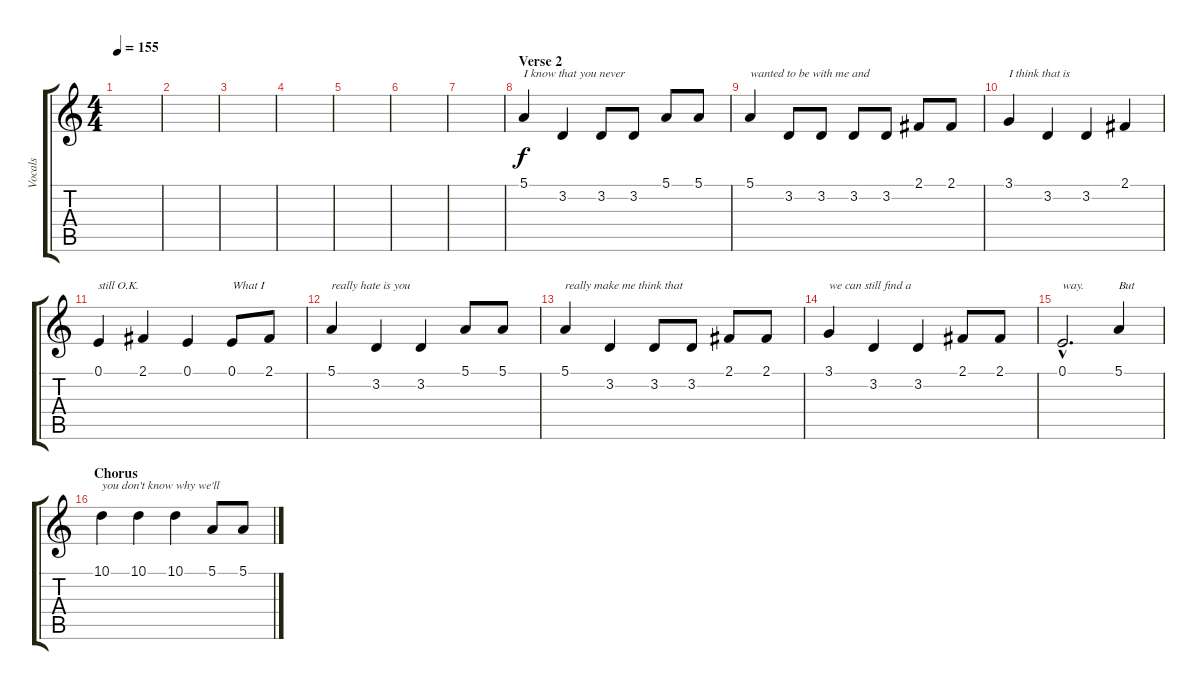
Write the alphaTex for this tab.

\track ("Vocals" "Vocals") {instrument tenorsax}
\staff {score tabs}
\tuning (E4 B3 G3 D3 A2 E2) {hide}
\ts (4 4)
\tempo 155
\clef g2
\ks c
|
|
|
|
|
|
|
\section ("" "Verse 2")
5.1.4{txt "I know that you never"} 3.2.4 3.2.8 3.2.8 5.1.8 5.1.8 |
5.1.4{txt "wanted to be with me and"} 3.2.8 3.2.8 3.2.8 3.2.8 2.1.8 2.1.8 |
3.1.4{txt "I think that is"} 3.2.4 3.2.4 2.1.4 |
0.1.4{txt "still O.K."} 2.1.4 0.1.4 0.1.8{txt "What I"} 2.1.8 |
5.1.4{txt "really hate is you"} 3.2.4 3.2.4 5.1.8 5.1.8 |
5.1.4{txt "really make me think that"} 3.2.4 3.2.8 3.2.8 2.1.8 2.1.8 |
3.1.4{txt "we can still find a"} 3.2.4 3.2.4 2.1.8 2.1.8 |
0.1{hac}.2{d txt "way."} 5.1.4{txt "But"} |
\section ("" "Chorus")
10.1.4{txt "you don't know why we'll"} 10.1.4 10.1.4 5.1.8 5.1.8
